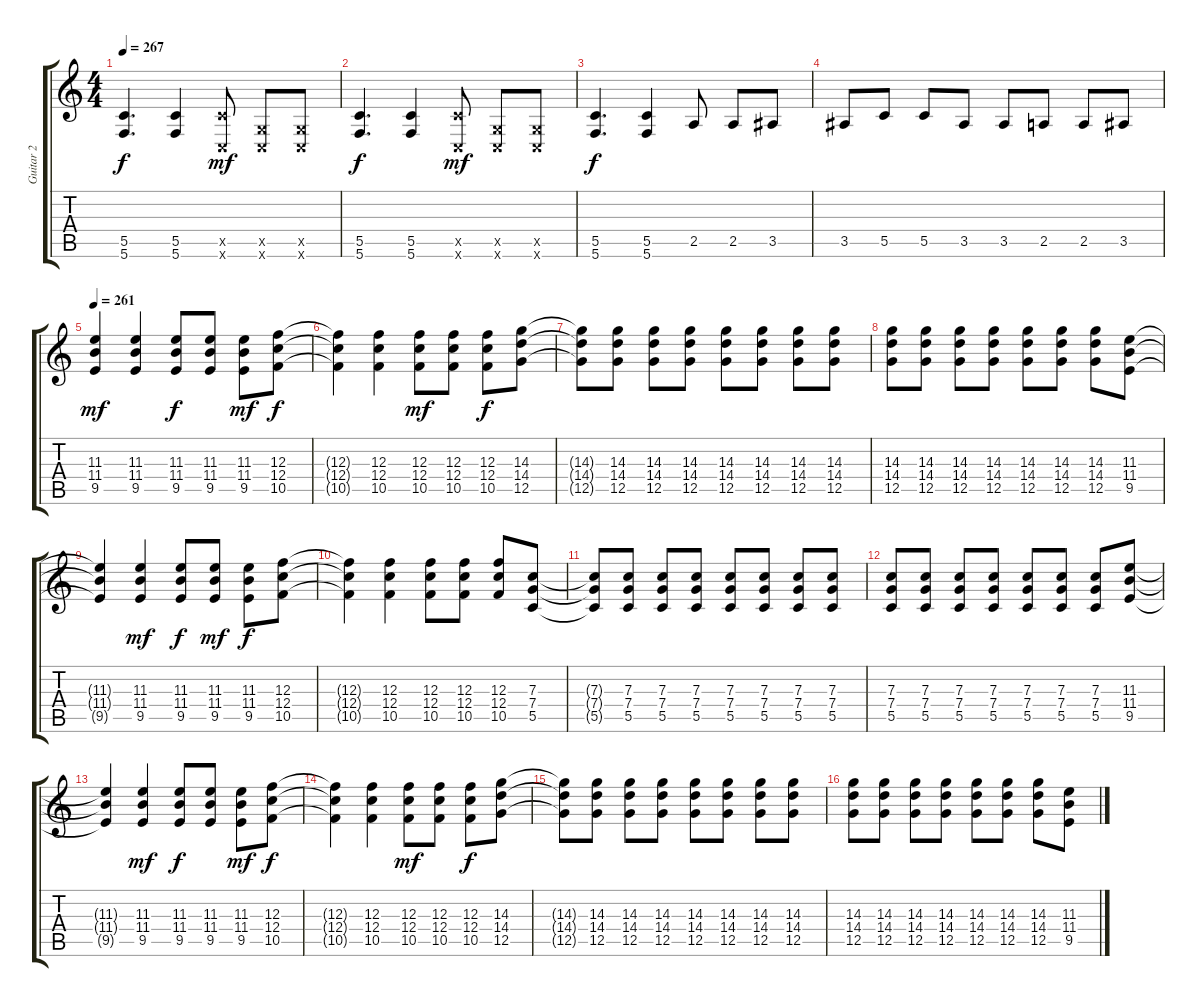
\track ("Guitar 2" "Guitar 2") {instrument distortionguitar}
\staff {score tabs}
\tuning (D4 A3 F3 C3 G2 C2) {hide}
\ts (4 4)
\tempo 267
\clef g2
\ks c
(5.5 5.6).4{d dy f} (5.5 5.6).4 (5.5{x} 0.6{x}).8{dy mf} (0.5{x} 0.6{x}).8 (0.5{x} 0.6{x}).8 |
(5.5 5.6).4{d dy f} (5.5 5.6).4 (5.5{x} 0.6{x}).8{dy mf} (0.5{x} 0.6{x}).8 (0.5{x} 0.6{x}).8 |
(5.5 5.6).4{d dy f} (5.5 5.6).4 2.5.8 2.5.8 3.5.8 |
3.5.8 5.5.8 5.5.8 3.5.8 3.5.8 2.5.8 2.5.8 3.5.8 |
\tempo 261
(11.3 11.4 9.5).4{dy mf} (11.3 11.4 9.5).4 (11.3 11.4 9.5).8{dy f} (11.3 11.4 9.5).8 (11.3 11.4 9.5).8{dy mf} (12.3 12.4 10.5).8{dy f} |
(12.3{t} 12.4{t} 10.5{t}).4 (12.3 12.4 10.5).4 (12.3 12.4 10.5).8{dy mf} (12.3 12.4 10.5).8 (12.3 12.4 10.5).8{dy f} (14.3 14.4 12.5).8 |
(14.3{t} 14.4{t} 12.5{t}).8 (14.3 14.4 12.5).8 (14.3 14.4 12.5).8 (14.3 14.4 12.5).8 (14.3 14.4 12.5).8 (14.3 14.4 12.5).8 (14.3 14.4 12.5).8 (14.3 14.4 12.5).8 |
(14.3 14.4 12.5).8 (14.3 14.4 12.5).8 (14.3 14.4 12.5).8 (14.3 14.4 12.5).8 (14.3 14.4 12.5).8 (14.3 14.4 12.5).8 (14.3 14.4 12.5).8 (11.3 11.4 9.5).8 |
(11.3{t} 11.4{t} 9.5{t}).4 (11.3 11.4 9.5).4{dy mf} (11.3 11.4 9.5).8{dy f} (11.3 11.4 9.5).8{dy mf} (11.3 11.4 9.5).8{dy f} (12.3 12.4 10.5).8 |
(12.3{t} 12.4{t} 10.5{t}).4 (12.3 12.4 10.5).4 (12.3 12.4 10.5).8 (12.3 12.4 10.5).8 (12.3 12.4 10.5).8 (7.3 7.4 5.5).8 |
(7.3{t} 7.4{t} 5.5{t}).8 (7.3 7.4 5.5).8 (7.3 7.4 5.5).8 (7.3 7.4 5.5).8 (7.3 7.4 5.5).8 (7.3 7.4 5.5).8 (7.3 7.4 5.5).8 (7.3 7.4 5.5).8 |
(7.3 7.4 5.5).8 (7.3 7.4 5.5).8 (7.3 7.4 5.5).8 (7.3 7.4 5.5).8 (7.3 7.4 5.5).8 (7.3 7.4 5.5).8 (7.3 7.4 5.5).8 (11.3 11.4 9.5).8 |
(11.3{t} 11.4{t} 9.5{t}).4 (11.3 11.4 9.5).4{dy mf} (11.3 11.4 9.5).8{dy f} (11.3 11.4 9.5).8 (11.3 11.4 9.5).8{dy mf} (12.3 12.4 10.5).8{dy f} |
(12.3{t} 12.4{t} 10.5{t}).4 (12.3 12.4 10.5).4 (12.3 12.4 10.5).8{dy mf} (12.3 12.4 10.5).8 (12.3 12.4 10.5).8{dy f} (14.3 14.4 12.5).8 |
(14.3{t} 14.4{t} 12.5{t}).8 (14.3 14.4 12.5).8 (14.3 14.4 12.5).8 (14.3 14.4 12.5).8 (14.3 14.4 12.5).8 (14.3 14.4 12.5).8 (14.3 14.4 12.5).8 (14.3 14.4 12.5).8 |
(14.3 14.4 12.5).8 (14.3 14.4 12.5).8 (14.3 14.4 12.5).8 (14.3 14.4 12.5).8 (14.3 14.4 12.5).8 (14.3 14.4 12.5).8 (14.3 14.4 12.5).8 (11.3 11.4 9.5).8
